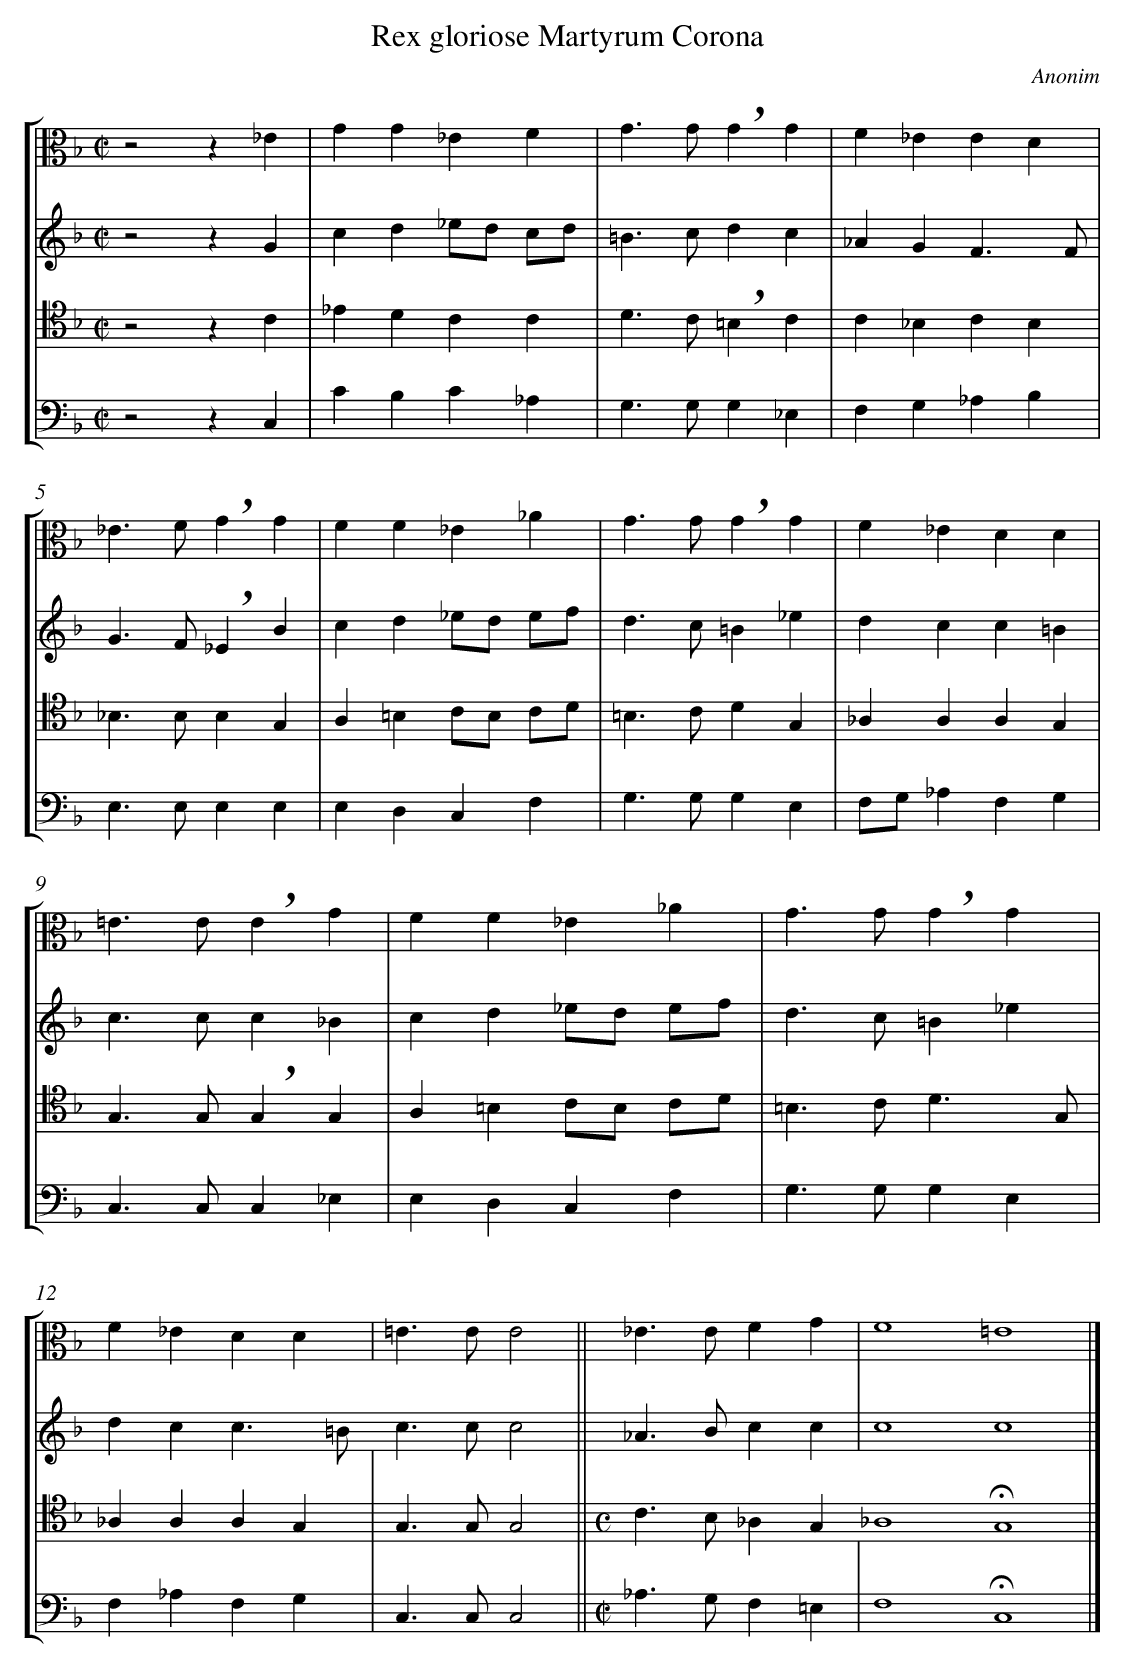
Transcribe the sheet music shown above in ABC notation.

X:1
T: Rex gloriose Martyrum Corona
C: Anonim
L: 1/4
M: C|
%%staves [1 2 3 4]
V: 1 clef=alto
V: 2
V: 3 clef=tenor
V: 4 clef=bass
K: F
[V:1] z2z_E |
[V:2] z2zG |
[V:3] z2zC |
[V:4] z2zC, |
[V:1] GG_EF |
[V:2] cd_e/d/ c/d/ |
[V:3] _EDCC |
[V:4] CB,C_A, |
[V:1] G>G!breath!GG |
[V:2] =B>cdc |
[V:3] D>C!breath!=B,C |
[V:4] G,>G,G,_E, |
[V:1] F_EED |
[V:2] _AGF3/F/ |
[V:3] C_B,CB, |
[V:4] F,G,_A,B, |
[V:1] _E>F!breath!GG |
[V:2] G>F!breath!_EB |
[V:3] _B,>B,B,G, |
[V:4] E,>E,E,E, |
[V:1] FF_E_A |
[V:2] cd_e/d/ e/f/ |
[V:3] A,=B,C/B,/ C/D/ |
[V:4] E,D,C,F, |
[V:1] G>G!breath!GG |
[V:2] d>c=B_e |
[V:3] =B,>CDG, |
[V:4] G,>G,G,E, |
[V:1] F_EDD |
[V:2] dcc=B |
[V:3] _A,A,A,G, |
[V:4] F,/G,/_A,F,G, |
[V:1] =E>E!breath!EG |
[V:2] c>cc_B |
[V:3] G,>G,!breath!G,G, |
[V:4] C,>C,C,_E, |
[V:1] FF_E_A |
[V:2] cd_e/d/ e/f/ |
[V:3] A,=B,C/B,/ C/D/ |
[V:4] E,D,C,F, |
[V:1] G>G!breath!GG |
[V:2] d>c=B_e |
[V:3] =B,>CD3/G,/ |
[V:4] G,>G,G,E, |
[V:1] F_EDD |
[V:2] dcc3/=B/ [|]
[V:3] _A,A,A,G, |
[V:4] F,_A,F,G, |
[V:1] =E>EE2 ||
[V:2] c>cc2 ||
[V:3] G,>G,G,2 ||
[V:4] C,>C,C,2 ||
[V:1] _E>EFG |
[V:2] _A>Bcc |
[V:3] [M:C]C>B,_A,G, [|]
[V:4] [M:C|]_A,>G,F,=E, |
[V:1] F4 [|]
[V:2] c4 [|]
[V:3] _A,4 [|]
[V:4] F,4 [|]
[V:1] =E4 |]
[V:2] c4 |]
[V:3] !fermata!G,4 |]
[V:4] !fermata!C,4 |]
